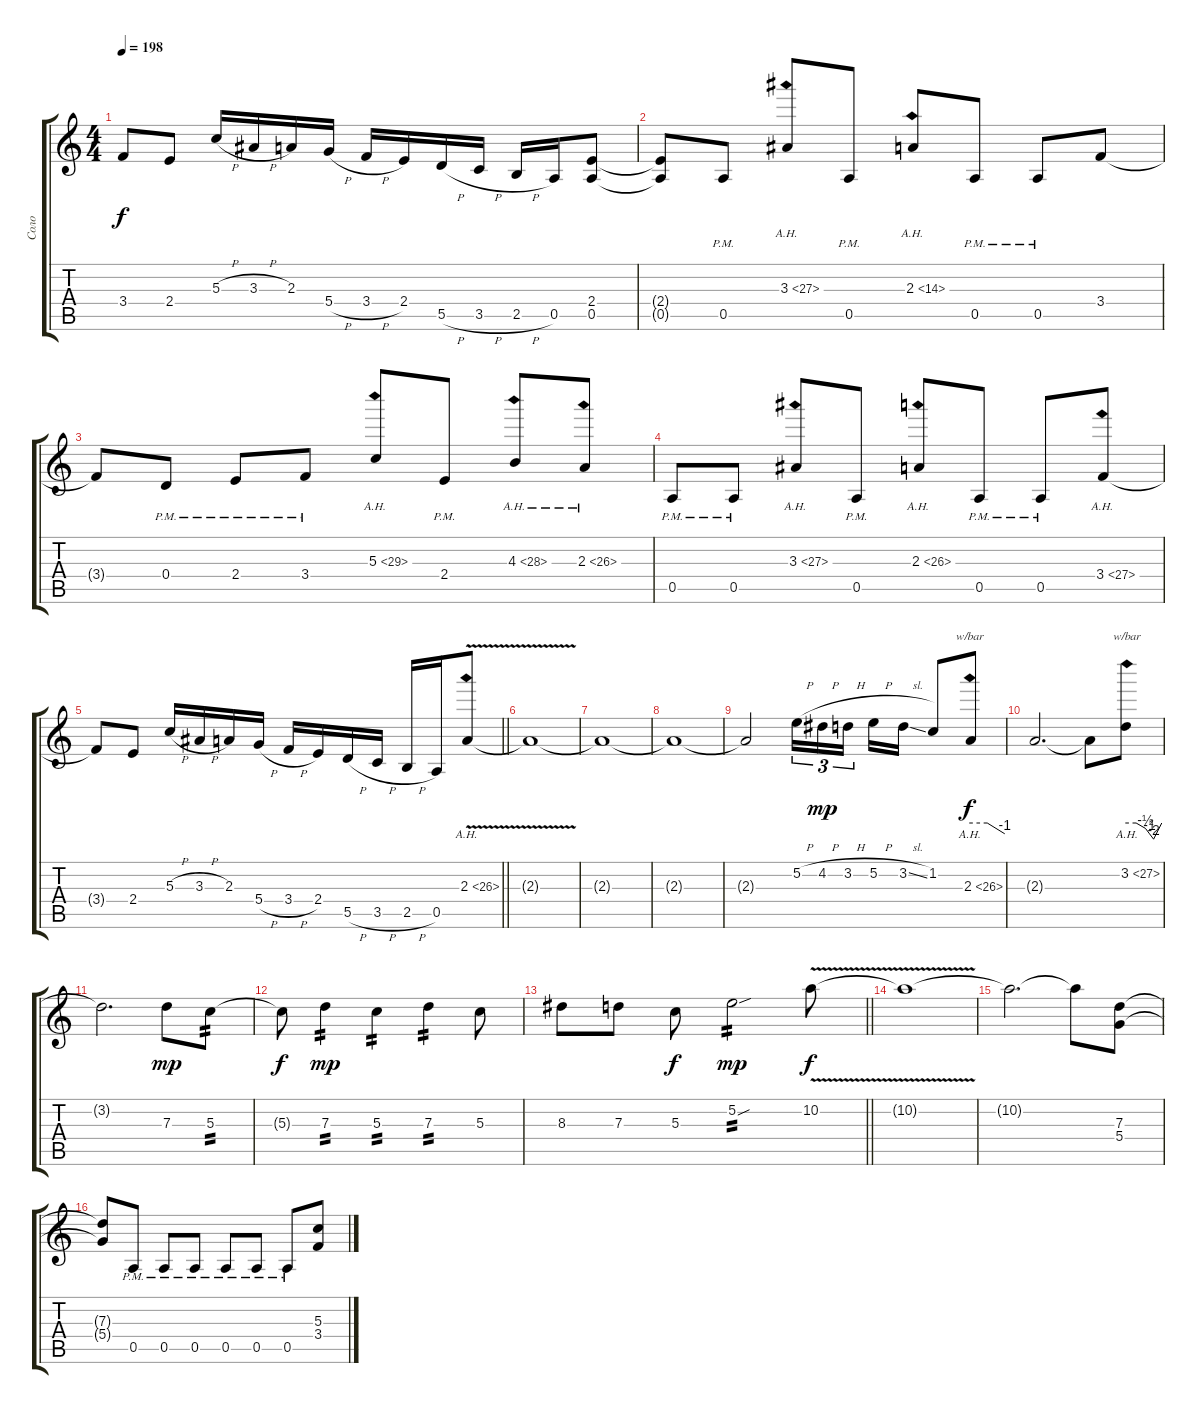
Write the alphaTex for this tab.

\track ("Соло" "Соло") {instrument distortionguitar}
\staff {score tabs}
\tuning (E4 B3 G3 D3 A2 E2) {hide}
\ts (4 4)
\tempo 198
\clef g2
\ks c
3.4{t}.8{dy f} 2.4.8 5.3{h}.16 3.3{h}.16 2.3.16 5.4{h}.16 3.4{h}.16 2.4.16 5.5{h}.16 3.5{h}.16 2.5{h}.16 0.5.16 (2.4 0.5).8 |
(2.4{t} 0.5{t}).8 0.5{pm}.8 3.3{ah 24}.8 0.5{pm}.8 2.3{ah 12}.8 0.5{pm}.8 0.5{pm}.8 3.4.8 |
3.4{t}.8 0.4{pm}.8 2.4{pm}.8 3.4{pm}.8 5.3{ah 24}.8 2.4{pm}.8 4.3{ah 24}.8 2.3{ah 24}.8 |
0.5{pm}.8 0.5{pm}.8 3.3{ah 24}.8 0.5{pm}.8 2.3{ah 24}.8 0.5{pm}.8 0.5{pm}.8 3.4{ah 24}.8 |
\barLineRight lightlight
3.4{t}.8 2.4.8 5.3{h}.16 3.3{h}.16 2.3.16 5.4{h}.16 3.4{h}.16 2.4.16 5.5{h}.16 3.5{h}.16 2.5{h}.16 0.5.16 2.3{ah 24 v}.8 |
2.3{t}.1 |
2.3{t}.1 |
2.3{t}.1 |
2.3{t}.2{volume 9} 5.2{h}.16{tu (3 2)} 4.2{h}.16{tu (3 2) dy mp} 3.2{h}.16{tu (3 2) beam splitsecondary} 5.2{h}.16 3.2{sl}.16 1.2.8 2.3{ah 24}.8{tbe (custom default 0 0 30 0 60 -4) dy f} |
2.3{t}.2{d} 2.3{t}.8 3.2{ah 24}.8{tbe (custom default 0 0 16 0 32 -2 39 -4 46 -8 60 0)} |
3.2{t}.2{d} 7.3.8{dy mp} 5.3.8{tp 2} |
5.3{t}.8{dy f} 7.3.4{tp 2 dy mp} 5.3.4{tp 2} 7.3.4{tp 2} 5.3.8 |
\barLineRight lightlight
8.3.8 7.3.8 5.3.8{dy f} 5.2{sou}.2{tp 2 dy mp} 10.2{v}.8{dy f} |
10.2{t}.1 |
10.2{t}.2{d} 10.2{t}.8 (7.3 5.4).8 |
(7.3{t} 5.4{t}).8 0.5{pm}.8 0.5{pm}.8 0.5{pm}.8 0.5{pm}.8 0.5{pm}.8 0.5{pm}.8 (5.3 3.4).8
